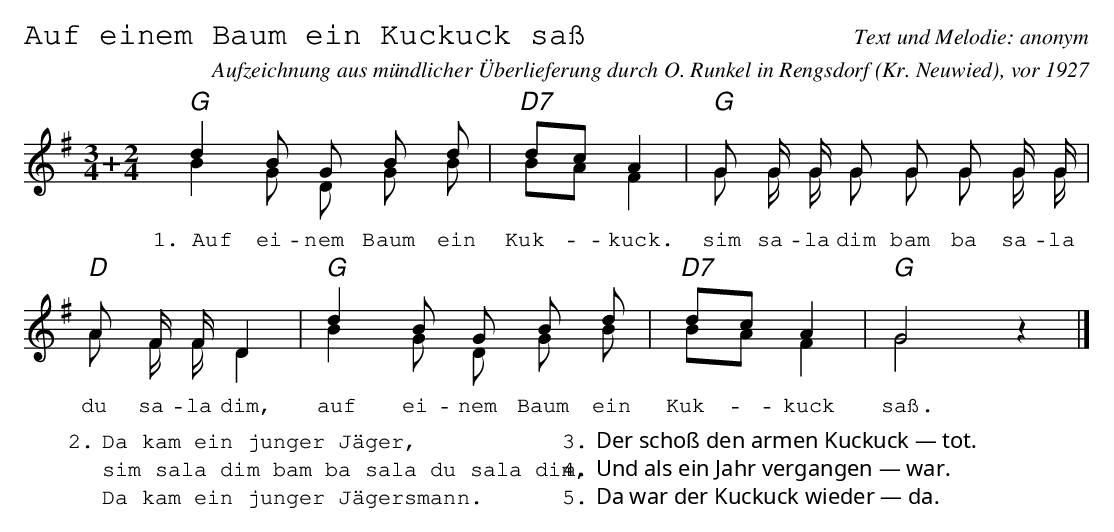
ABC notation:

X:1
T:Auf einem Baum ein Kuckuck saß
C:Text und Melodie: anonym
C:Aufzeichnung aus mündlicher Überlieferung durch O. Runkel in Rengsdorf (Kr. Neuwied), vor 1927
%%score (1 2 3)
M:3/4+2/4
L:1/8
Q:1/4=120
K:G
V:1
"G"x6|"D7"x4| "G"x6|
"D"x4|"G"x6|"D7"x4|"G"x6|]
V:2
d2B G B d|dcA2|G G/ G/ G G G G/ G/|
w:1.~Auf ei-nem Baum ein Kuk--kuck. sim sa-la dim bam ba sa-la
A F/ F/ D2|d2B G B d|dcA2|G4z2|]
w:du sa-la dim, auf ei-nem Baum ein Kuk--kuck saß.
W:2. Da kam ein junger Jäger,
W:sim sala dim bam ba sala du sala dim,
W:Da kam ein junger Jägersmann.
W:
W:3. Der schoß den armen Kuckuck — tot.
W:4. Und als ein Jahr vergangen — war.
V:3
B2G D G B|BA F2|G G/ G/ G G G G/ G/|
A F/ F/ D2|B2G D G B|BAF2|G4z2|]
W:5. Da war der Kuckuck wieder — da.
